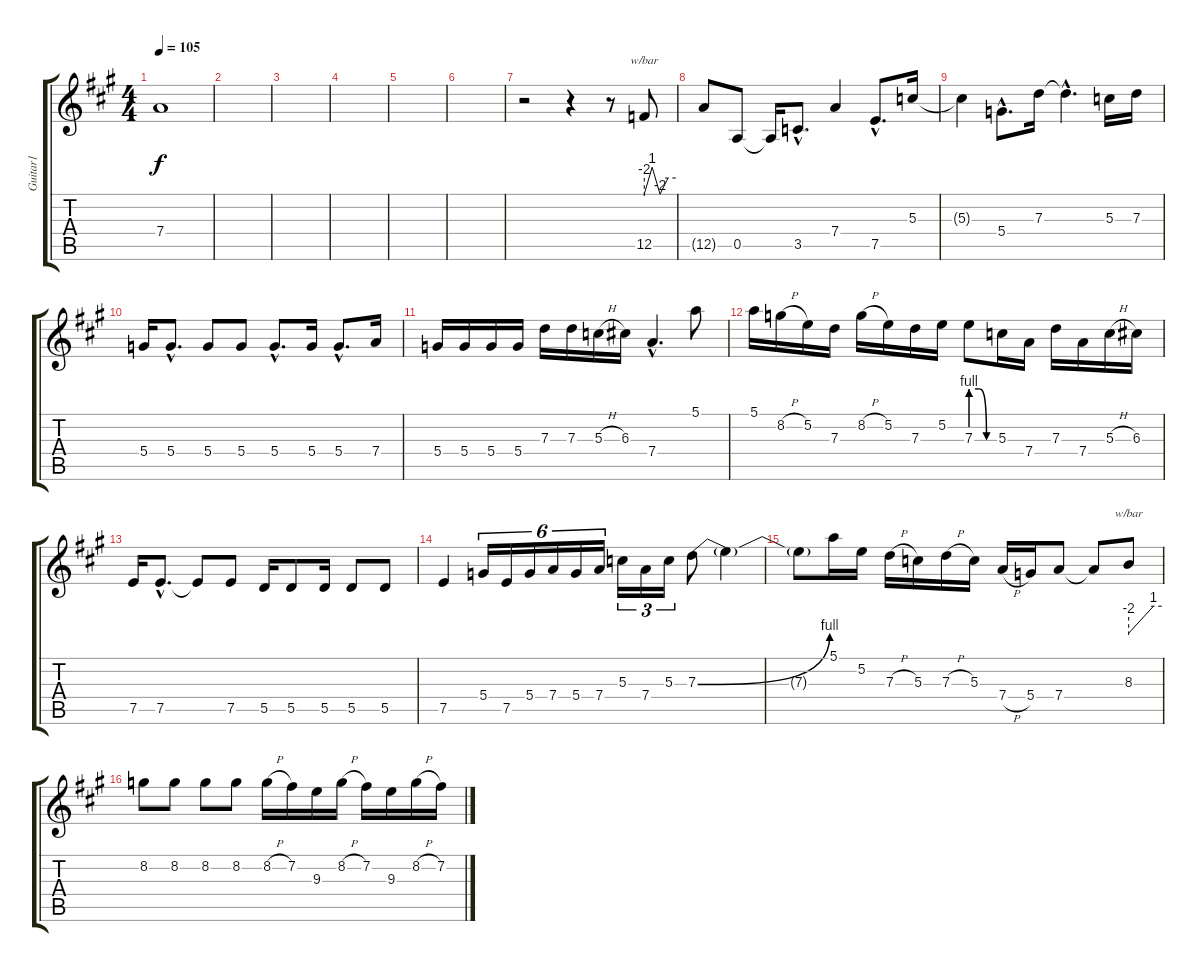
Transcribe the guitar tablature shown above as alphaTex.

\track ("Guitar1" "Guitar1") {instrument overdrivenguitar}
\staff {score tabs}
\tuning (E4 B3 G3 D3 A2 E2) {hide}
\ts (4 4)
\tempo 105
\clef g2
\ks a
7.4{t}.1{dy f} |
|
|
|
|
|
r.2 r.4 r.8 12.5.8{tbe (custom default 0 -8 15 4 30 -8 45 0 60 0)} |
12.5{t}.8 0.5.8 0.5{t}.16 3.5{hac}.8{d} 7.4.4 7.5{hac}.8{d} 5.3.16 |
5.3{t}.4 5.4{hac}.8{d} 7.3.16 7.3{hac t}.4{d} 5.3.16 7.3.16 |
5.4.16 5.4{hac}.8{d} 5.4.8 5.4.8 5.4{hac}.8{d} 5.4.16 5.4{hac}.8{d} 7.4.16 |
5.4.16 5.4.16 5.4.16 5.4.16 7.3.16 7.3.16 5.3{h}.16 6.3.16 7.4{hac}.4{d} 5.1.8 |
5.1.16 8.2{h}.16 5.2.16 7.3.16 8.2{h}.16 5.2.16 7.3.16 5.2.16 7.3{be (custom 0 4 20 4 40 0 60 0)}.8 5.3.16 7.4.16 7.3.16 7.4.16 5.3{h}.16 6.3.16 |
7.5.16 7.5{hac}.8{d} 7.5{t}.8 7.5.8 5.5.16 5.5.8 5.5.16 5.5.8 5.5.8 |
7.5.4 5.4.16{tu (6 4)} 7.5.16{tu (6 4)} 5.4.16{tu (6 4)} 7.4.16{tu (6 4)} 5.4.16{tu (6 4)} 7.4.16{tu (6 4)} 5.3.16{tu (3 2)} 7.4.16{tu (3 2)} 5.3.16{tu (3 2)} 7.3{be (bend 0 0 60 4)}.8 7.3{t}.4 |
7.3{t}.8 5.1.16 5.2.16 7.3{h}.16 5.3.16 7.3{h}.16 5.3.16 7.4{h}.16 5.4.16 7.4.8 7.4{t}.8 8.3.8{tbe (custom default 0 -8 45 4 60 4)} |
8.2.8 8.2.8 8.2.8 8.2.8 8.2{h}.16 7.2.16 9.3.16 8.2{h}.16 7.2.16 9.3.16 8.2{h}.16 7.2.16
